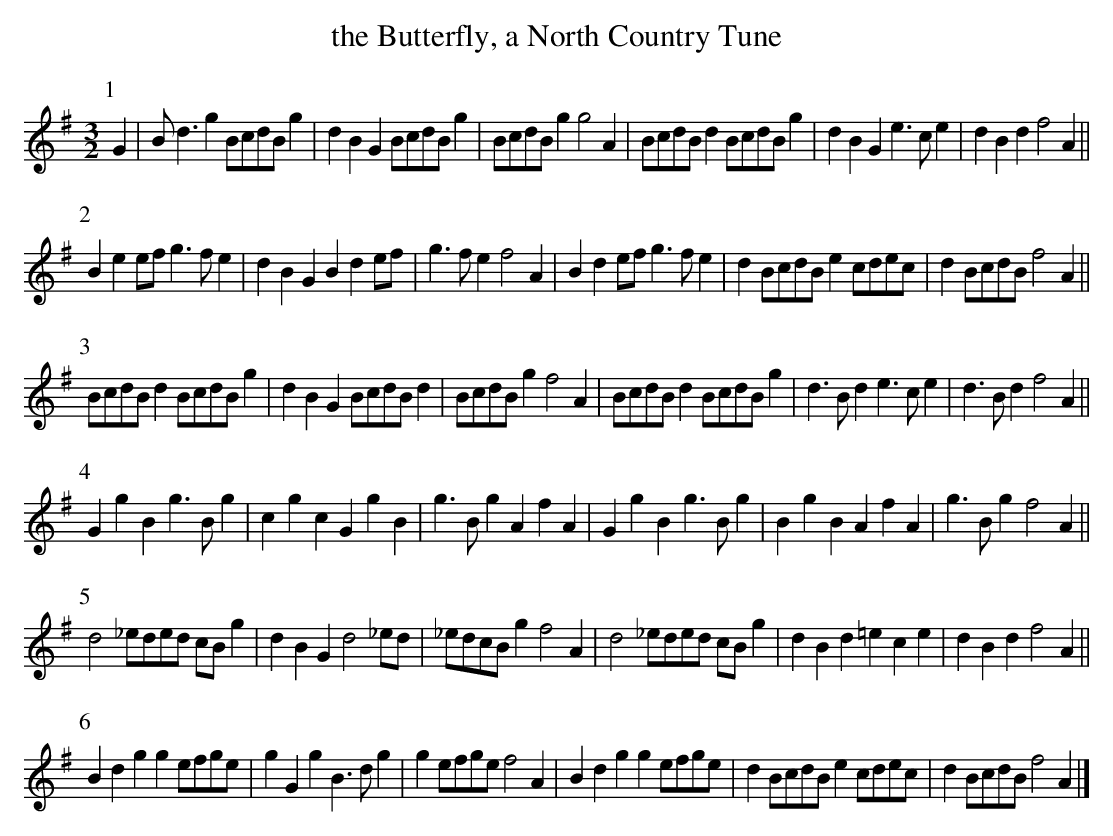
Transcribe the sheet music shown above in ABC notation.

X:1
T:the Butterfly, a North Country Tune
M:3/2
L:1/8
K:G
P:1
G2| B d3 g2 BcdB g2 | d2 B2 G2 BcdB g2 | BcdB  g2 g4 A2 |\
BcdB d2 BcdB g2 | d2 B2 G2 e3 c e2 | d2 B2 d2 f4 A2 ||
P:2
B2 e2 ef g3 f e2| d2 B2 G2 B2 d2 ef| g3 f e2 f4 A2 |\
B2 d2 ef g3 f e2| d2 BcdB  e2 cdec | d2 BcdB f4 A2 ||
P:3
BcdB d2 BcdB g2 | d2 B2 G2 BcdB d2 | BcdB g2 f4 A2 |\
BcdB d2 BcdB g2 | d3 B  d2 e3 c e2 | d3 B d2 f4 A2 ||
P:4
G2 g2 B2 g3 B g2 | c2 g2 c2 G2 g2 B2| g3 B g2 A2 f2 A2 |\
G2 g2 B2 g3 B g2 | B2 g2 B2 A2 f2 A2| g3 B g2 f4    A2 ||
P:5
d4 _eded   cB g2 | d2 B2 G2 d4   _ed| _edcB g2 f4   A2 |\
d4 _eded   cB g2 | d2 B2 d2 =e2 c2 e2|d2 B2 d2 f4   A2 ||
P:6
B2 d2 g2 g2 efge | g2 G2 g2 B3 d g2 | g2 efge  f4   A2 |\
B2 d2 g2 g2 efge | d2 BcdB  e2 cdec | d2 BcdB  f4   A2 |]
